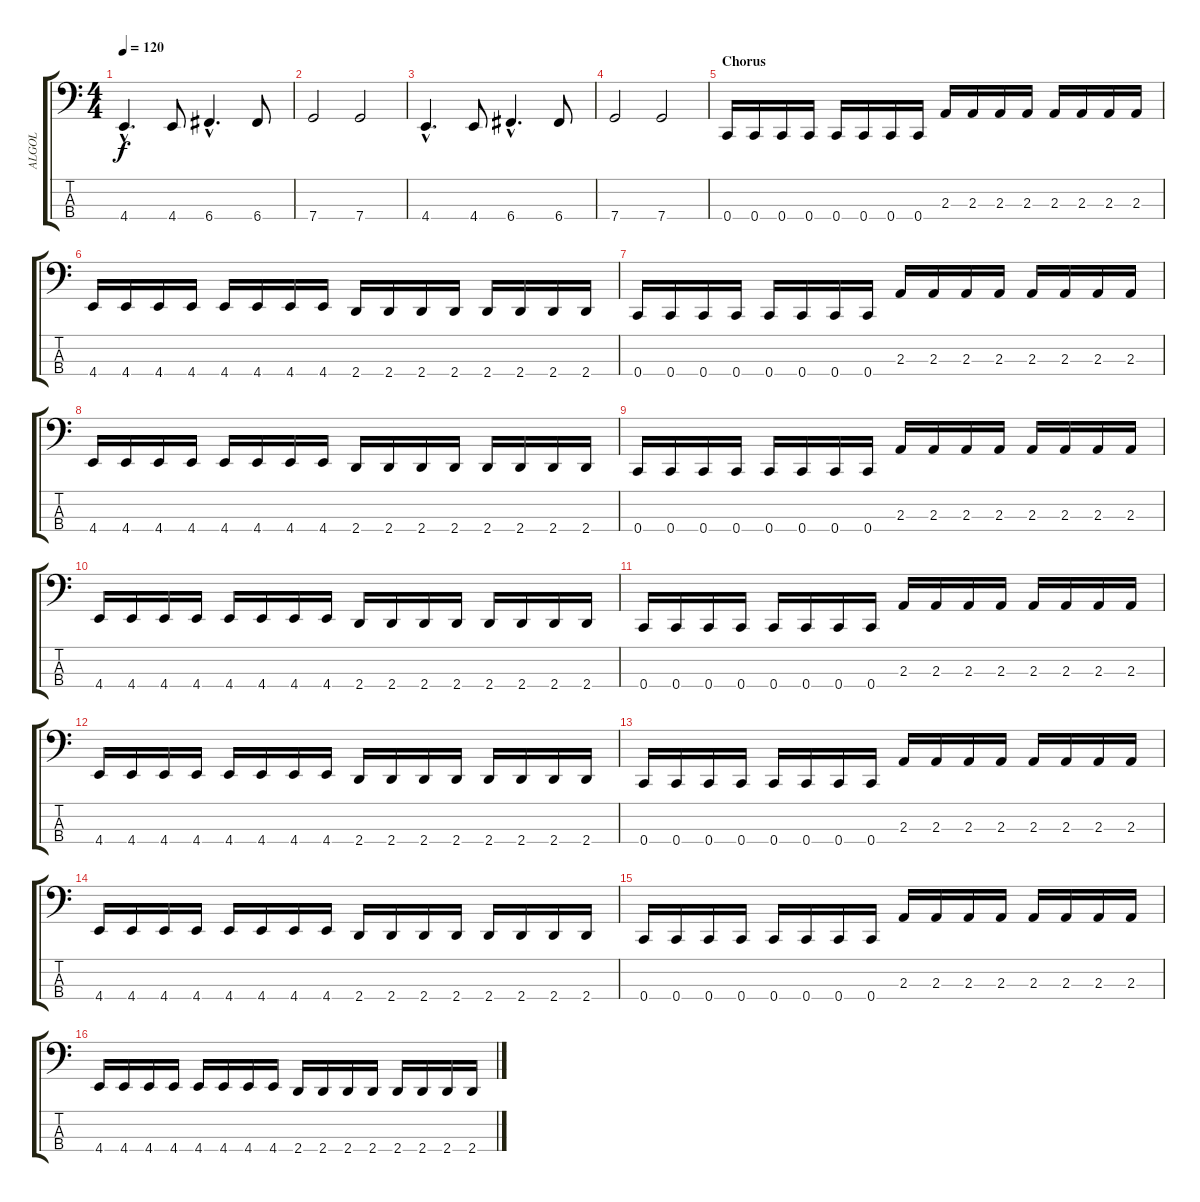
\track ("ALGOL" "ALGOL") {instrument electricbasspick}
\staff {score tabs}
\tuning (F2 C2 G1 C1) {hide}
\ts (4 4)
\tempo 120
\clef f4
\ks c
4.4{hac}.4{d dy f} 4.4.8 6.4{hac}.4{d} 6.4.8 |
7.4.2 7.4.2 |
4.4{hac}.4{d} 4.4.8 6.4{hac}.4{d} 6.4.8 |
7.4.2 7.4.2 |
\section ("" "Chorus")
0.4.16 0.4.16 0.4.16 0.4.16 0.4.16 0.4.16 0.4.16 0.4.16 2.3.16 2.3.16 2.3.16 2.3.16 2.3.16 2.3.16 2.3.16 2.3.16 |
4.4.16 4.4.16 4.4.16 4.4.16 4.4.16 4.4.16 4.4.16 4.4.16 2.4.16 2.4.16 2.4.16 2.4.16 2.4.16 2.4.16 2.4.16 2.4.16 |
0.4.16 0.4.16 0.4.16 0.4.16 0.4.16 0.4.16 0.4.16 0.4.16 2.3.16 2.3.16 2.3.16 2.3.16 2.3.16 2.3.16 2.3.16 2.3.16 |
4.4.16 4.4.16 4.4.16 4.4.16 4.4.16 4.4.16 4.4.16 4.4.16 2.4.16 2.4.16 2.4.16 2.4.16 2.4.16 2.4.16 2.4.16 2.4.16 |
0.4.16 0.4.16 0.4.16 0.4.16 0.4.16 0.4.16 0.4.16 0.4.16 2.3.16 2.3.16 2.3.16 2.3.16 2.3.16 2.3.16 2.3.16 2.3.16 |
4.4.16 4.4.16 4.4.16 4.4.16 4.4.16 4.4.16 4.4.16 4.4.16 2.4.16 2.4.16 2.4.16 2.4.16 2.4.16 2.4.16 2.4.16 2.4.16 |
0.4.16 0.4.16 0.4.16 0.4.16 0.4.16 0.4.16 0.4.16 0.4.16 2.3.16 2.3.16 2.3.16 2.3.16 2.3.16 2.3.16 2.3.16 2.3.16 |
4.4.16 4.4.16 4.4.16 4.4.16 4.4.16 4.4.16 4.4.16 4.4.16 2.4.16 2.4.16 2.4.16 2.4.16 2.4.16 2.4.16 2.4.16 2.4.16 |
0.4.16 0.4.16 0.4.16 0.4.16 0.4.16 0.4.16 0.4.16 0.4.16 2.3.16 2.3.16 2.3.16 2.3.16 2.3.16 2.3.16 2.3.16 2.3.16 |
4.4.16 4.4.16 4.4.16 4.4.16 4.4.16 4.4.16 4.4.16 4.4.16 2.4.16 2.4.16 2.4.16 2.4.16 2.4.16 2.4.16 2.4.16 2.4.16 |
0.4.16 0.4.16 0.4.16 0.4.16 0.4.16 0.4.16 0.4.16 0.4.16 2.3.16 2.3.16 2.3.16 2.3.16 2.3.16 2.3.16 2.3.16 2.3.16 |
4.4.16 4.4.16 4.4.16 4.4.16 4.4.16 4.4.16 4.4.16 4.4.16 2.4.16 2.4.16 2.4.16 2.4.16 2.4.16 2.4.16 2.4.16 2.4.16
